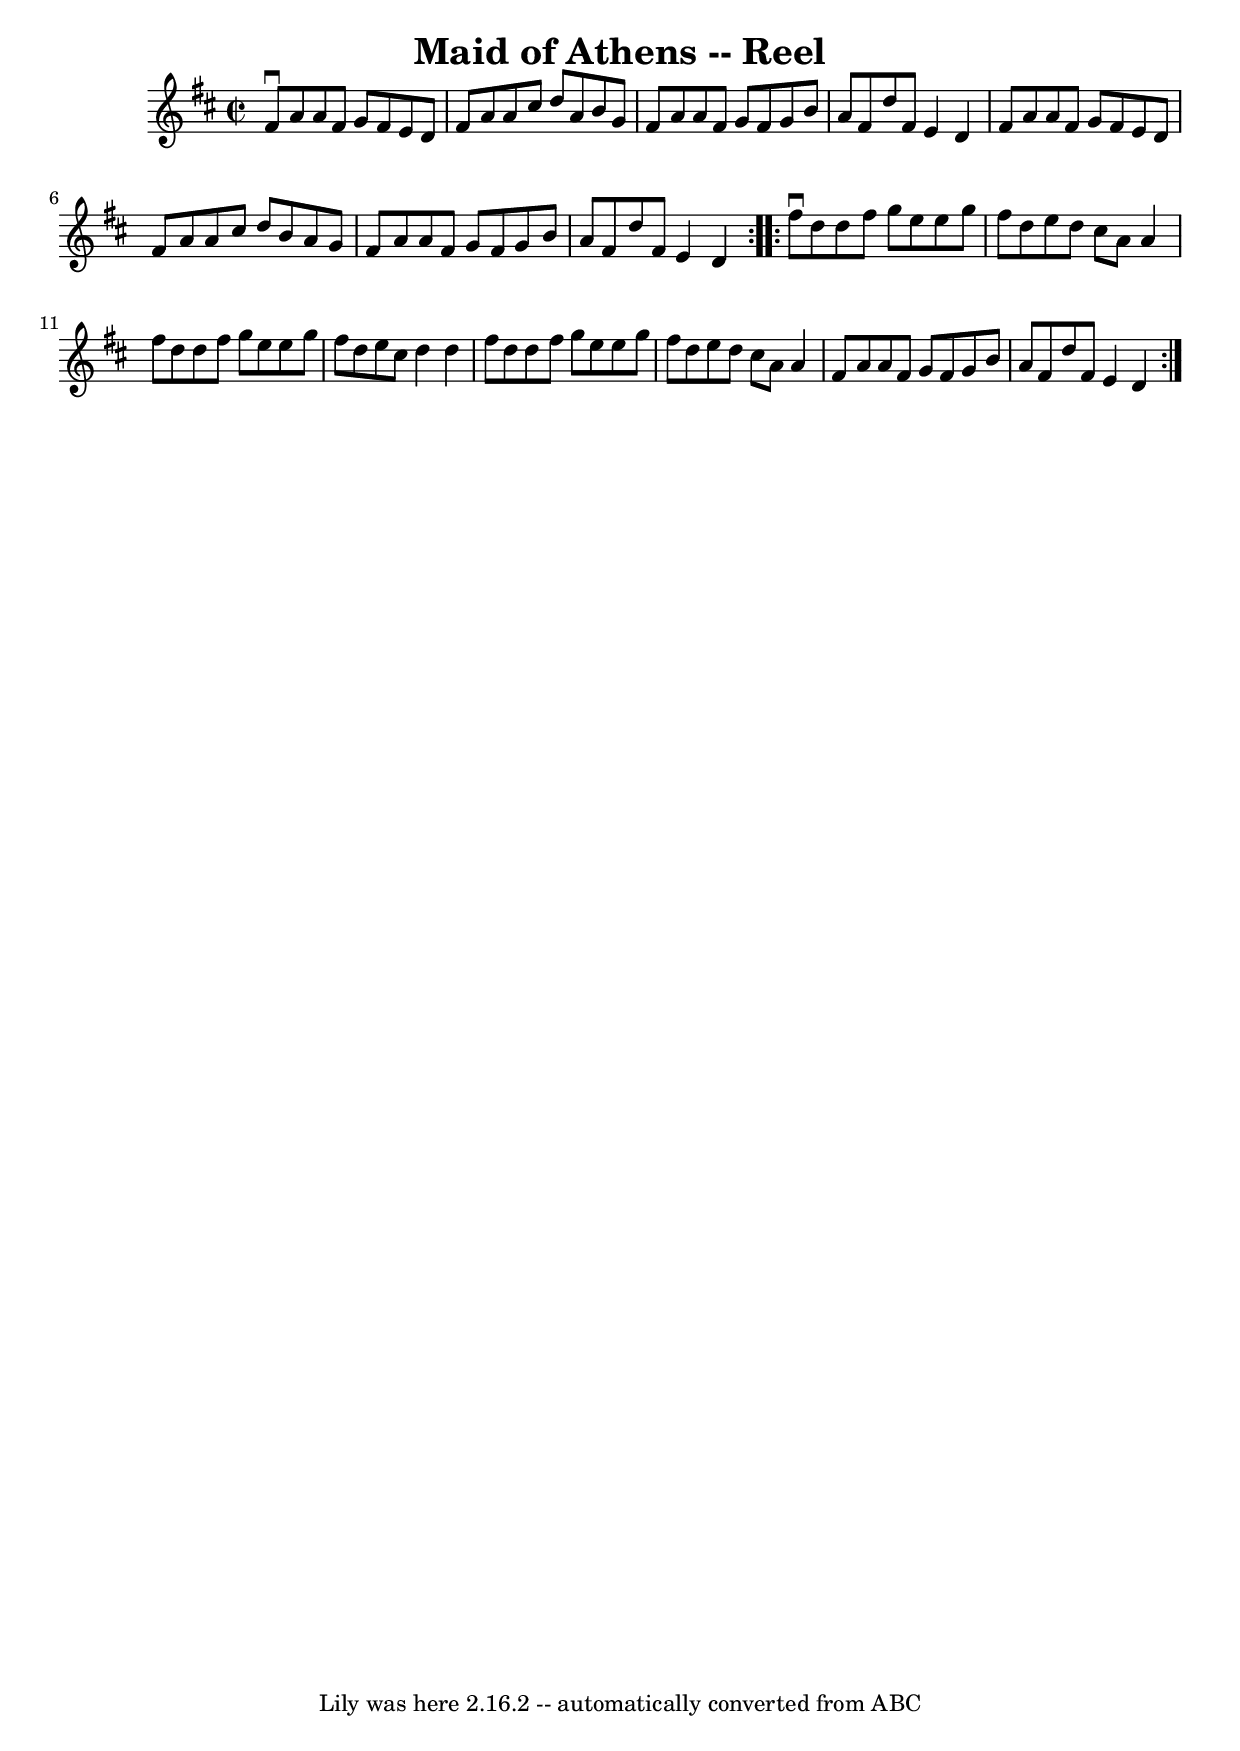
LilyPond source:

\version "2.16.2"
\include "Mammoth.ily"
\header {
  %% book = "Ryan's Mammoth Collection"
  crossRefNumber = "1"
  footnotes = "\\\\159"
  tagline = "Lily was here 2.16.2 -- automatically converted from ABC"
  title = "Maid of Athens -- Reel"

}
voicedefault =  {



  \repeat volta 2 {

    \override Staff.TimeSignature #'style = #'C
    \time 2/2 
    \key d \major
 fis'8^\downbow a'8 a'8 fis'8 g'8    
    fis'8 e'8 d'8    |
    fis'8 a'8 a'8 cis''8 d''8 a'8  
    b'8 g'8    |
    fis'8 a'8 a'8 fis'8 g'8 fis'8 g'8  
    b'8    |
    a'8 fis'8 d''8 fis'8 e'4 d'4    |
    
    fis'8 a'8 a'8 fis'8 g'8 fis'8 e'8 d'8    |
    fis'8  
    a'8 a'8 cis''8 d''8 b'8 a'8 g'8    |
    fis'8 a'8  
    a'8 fis'8 g'8 fis'8 g'8 b'8    |
    a'8 fis'8 d''8 
    fis'8 e'4 d'4    
  } 
  \repeat volta 2 {
    fis''8^\downbow d''8    
    d''8 fis''8 g''8 e''8 e''8 g''8    |
    fis''8 d''8    
    e''8 d''8 cis''8 a'8 a'4    |
    fis''8 d''8 d''8    
    fis''8 g''8 e''8 e''8 g''8    |
    fis''8 d''8 e''8    
    cis''8 d''4 d''4    |
    fis''8 d''8 d''8 fis''8 g''8 
    e''8 e''8 g''8    |
    fis''8 d''8 e''8 d''8 cis''8  
    a'8 a'4    |
    fis'8 a'8 a'8 fis'8 g'8 fis'8 g'8  
    b'8    |
    a'8 fis'8 d''8 fis'8 e'4 d'4    
  }   

}

\score{
  <<

    \context Staff="default"
    {
      \voicedefault 
      
    }

  >>
  \layout {
    
  }
  \midi {
  }

}
